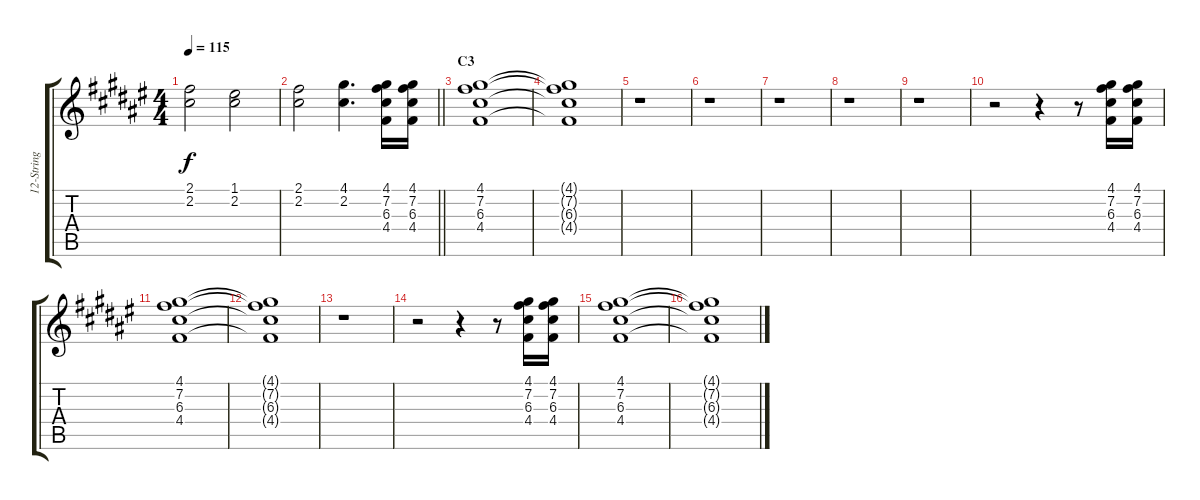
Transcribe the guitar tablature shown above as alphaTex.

\track ("12-String A. Guitar" "12-String ") {instrument acousticguitarsteel}
\staff {score tabs}
\tuning (E4 B3 G3 D3 A2 E2) {hide}
\ts (4 4)
\tempo 115
\clef g2
\ks f#
(2.1 2.2).2{dy f} (1.1 2.2).2 |
\barLineRight lightlight
(2.1 2.2).2 (4.1 2.2).4{d} (4.1 7.2 6.3 4.4).16 (4.1 7.2 6.3 4.4).16 |
\section ("" "C3")
(4.1 7.2 6.3 4.4).1 |
(4.1{t} 7.2{t} 6.3{t} 4.4{t}).1 |
r.1 |
r.1 |
r.1 |
r.1 |
r.1 |
r.2 r.4 r.8 (4.1 7.2 6.3 4.4).16 (4.1 7.2 6.3 4.4).16 |
(4.1 7.2 6.3 4.4).1 |
(4.1{t} 7.2{t} 6.3{t} 4.4{t}).1 |
r.1 |
r.2 r.4 r.8 (4.1 7.2 6.3 4.4).16 (4.1 7.2 6.3 4.4).16 |
(4.1 7.2 6.3 4.4).1 |
(4.1{t} 7.2{t} 6.3{t} 4.4{t}).1
